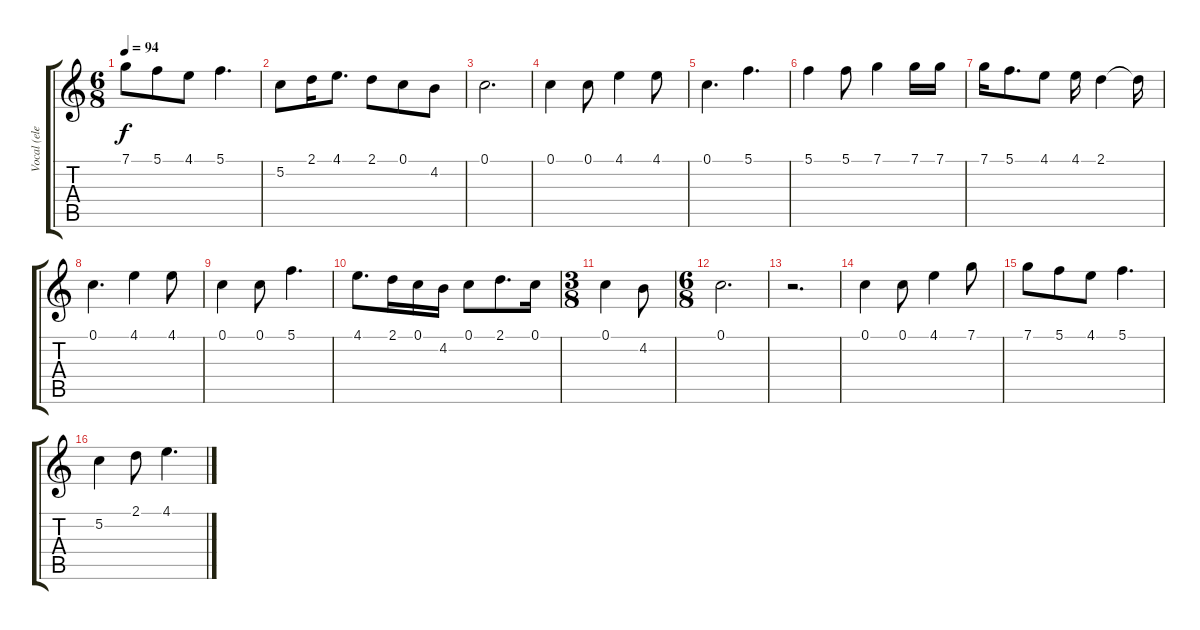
\track ("Vocal (electro acoustic)" "Vocal (ele") {instrument acousticguitarnylon}
\staff {score tabs}
\tuning (C4 G3 Eb3 Bb2 F2 C2) {hide}
\ts (6 8)
\tempo 94
\clef g2
\ks c
7.1.8{dy f} 5.1.8 4.1.8 5.1.4{d} |
5.2.8 2.1.16 4.1.8{d} 2.1.8 0.1.8 4.2.8 |
0.1.2{d} |
0.1.4 0.1.8 4.1.4 4.1.8 |
0.1.4{d} 5.1.4{d} |
5.1.4 5.1.8 7.1.4 7.1.16 7.1.16 |
7.1.16 5.1.8{d} 4.1.8 4.1.16 2.1.4 2.1{t}.16 |
0.1.4{d} 4.1.4 4.1.8 |
0.1.4 0.1.8 5.1.4{d} |
4.1.8{d} 2.1.16 0.1.16 4.2.16 0.1.8 2.1.8{d} 0.1.16 |
\ts (3 8)
0.1.4 4.2.8 |
\ts (6 8)
0.1.2{d} |
r.2{d} |
0.1.4 0.1.8 4.1.4 7.1.8 |
7.1.8 5.1.8 4.1.8 5.1.4{d} |
5.2.4 2.1.8 4.1.4{d}
